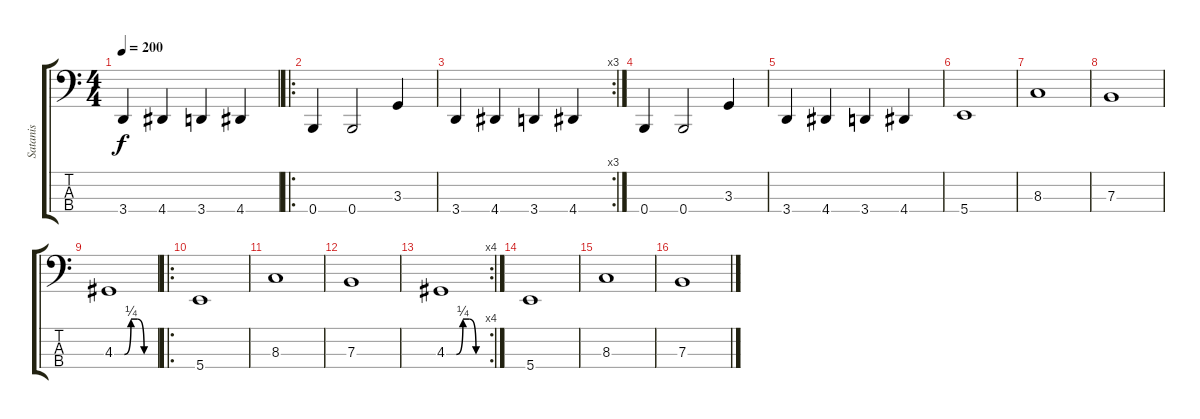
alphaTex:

\track ("Satanis" "Satanis") {instrument electricbassfinger}
\staff {score tabs}
\tuning (D2 A1 E1 B0) {hide}
\ts (4 4)
\tempo 200
\clef f4
\ks c
3.4.4{dy f} 4.4.4 3.4.4 4.4.4 |
\ro
0.4.4 0.4.2 3.3.4 |
\rc 3
3.4.4 4.4.4 3.4.4 4.4.4 |
0.4.4 0.4.2 3.3.4 |
3.4.4 4.4.4 3.4.4 4.4.4 |
5.4.1 |
8.3.1 |
7.3.1 |
4.3{be (custom 0 0 15 0 25 1 35 1 45 0 60 0)}.1 |
\ro
5.4.1 |
8.3.1 |
7.3.1 |
\rc 4
4.3{be (custom 0 0 15 0 25 1 35 1 45 0 60 0)}.1 |
5.4.1 |
8.3.1 |
7.3.1
